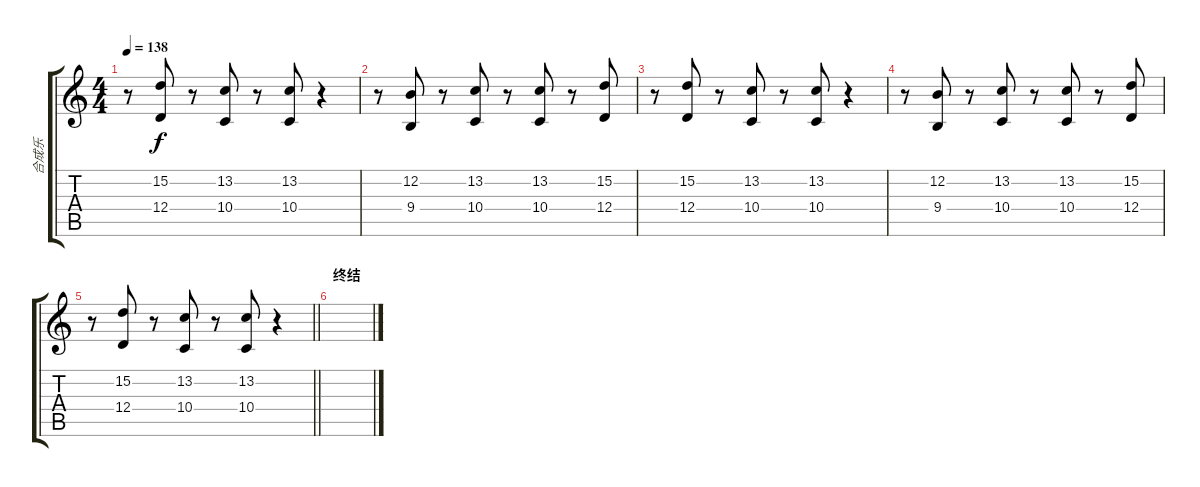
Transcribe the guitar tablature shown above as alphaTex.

\track ("合成乐" "合成乐") {instrument pad4choir}
\staff {score tabs}
\tuning (E4 B3 G3 D3 A2 E2) {hide}
\ts (4 4)
\tempo 138
\clef g2
\ks c
r.8{dy f} (15.2 12.4).8 r.8 (13.2 10.4).8 r.8 (13.2 10.4).8 r.4 |
r.8 (12.2 9.4).8 r.8 (13.2 10.4).8 r.8 (13.2 10.4).8 r.8 (15.2 12.4).8 |
r.8 (15.2 12.4).8 r.8 (13.2 10.4).8 r.8 (13.2 10.4).8 r.4 |
r.8 (12.2 9.4).8 r.8 (13.2 10.4).8 r.8 (13.2 10.4).8 r.8 (15.2 12.4).8 |
\barLineRight lightlight
r.8 (15.2 12.4).8 r.8 (13.2 10.4).8 r.8 (13.2 10.4).8 r.4 |
\section ("" "终结")
